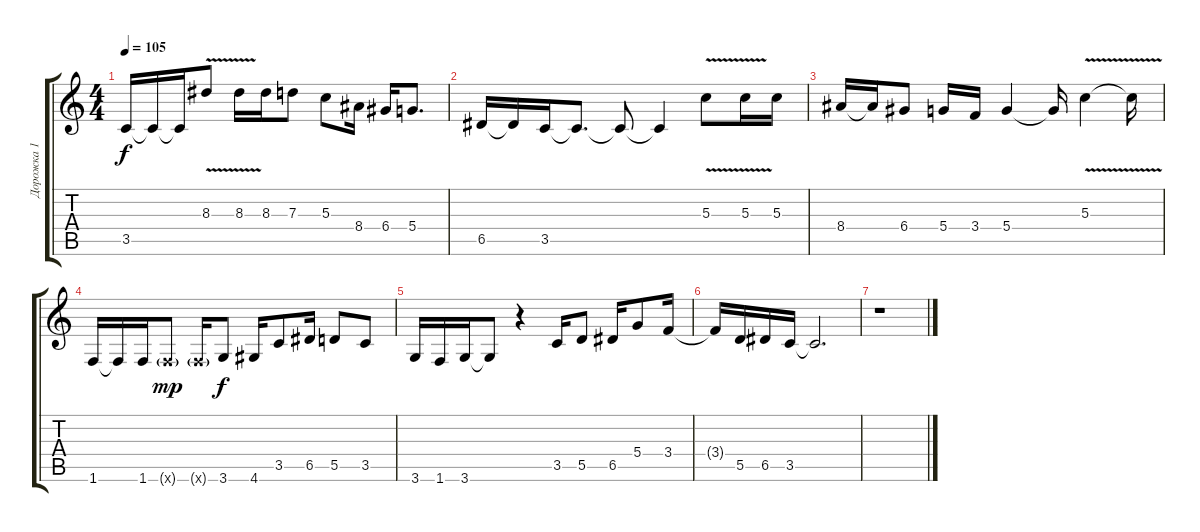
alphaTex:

\track ("Дорожка 1" "Дорожка 1") {instrument electricguitarclean}
\staff {score tabs}
\tuning (E4 B3 G3 D3 A2 E2) {hide}
\ts (4 4)
\tempo 105
\clef g2
\ks c
3.5.16{dy f} 3.5{t}.16 3.5{t}.16 8.3{v}.8 8.3{v}.16 8.3.16 7.3.8 5.3.8 8.4.16 6.4.16 5.4.8{d} |
6.5.16 6.5{t}.16 3.5.16 3.5{t}.8{d} 3.5{t}.8 3.5{t}.4 5.3{v}.8 5.3{v}.16 5.3.16 |
8.4.16 8.4{t}.16 6.4.8 5.4.16 3.4.16 5.4.4 5.4{t}.16 5.3{v}.4 5.3{t}.16 |
1.6.16 1.6{t}.16 1.6.16 1.6{g x}.8{dy mp} 1.6{g x}.16 3.6.8{dy f} 4.6.16 3.5.8 6.5.16 5.5.8 3.5.8 |
3.6.16 1.6.16 3.6.16 3.6{t}.8 r.4 3.5.16 5.5.8 6.5.16 5.4.8 3.4.16 |
3.4{t}.16 5.5.16 6.5.16 3.5.16 3.5{t}.2{d} |
r.1
